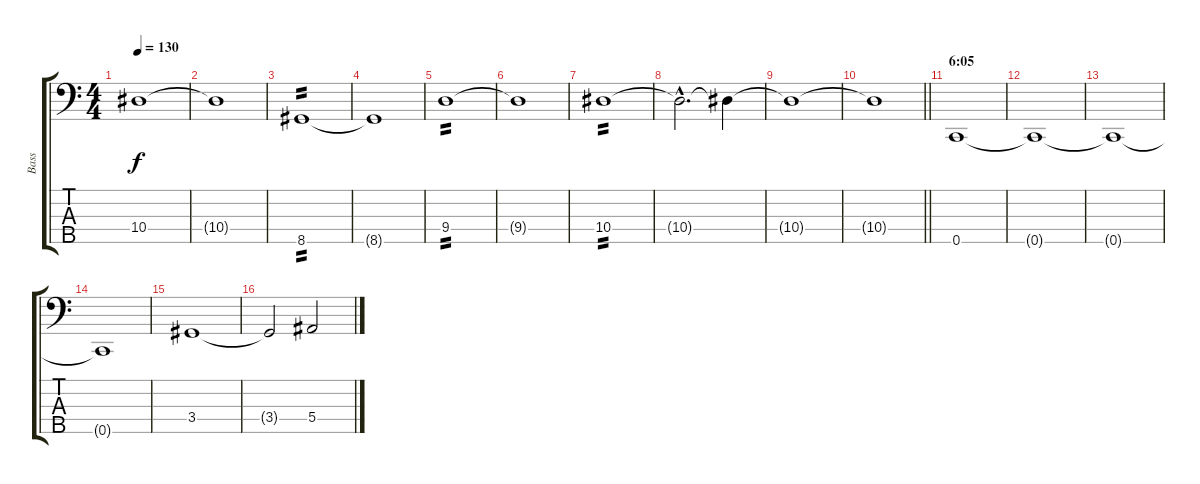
\track ("Bass" "Bass") {instrument electricbasspick}
\staff {score tabs}
\tuning (Ab2 Eb2 Bb1 F1 C1) {hide}
\ts (4 4)
\tempo 130
\clef f4
\ks c
10.4{t}.1{dy f} |
10.4{t}.1 |
8.5.1{tp 2} |
8.5{t}.1 |
9.4.1{tp 2} |
9.4{t}.1 |
10.4.1{tp 2} |
10.4{hac t}.2{d} 10.4{t}.4 |
10.4{t}.1 |
\barLineRight lightlight
10.4{t}.1 |
\section ("" "6:05")
0.5.1 |
0.5{t}.1 |
0.5{t}.1 |
0.5{t}.1 |
3.4.1 |
3.4{t}.2 5.4.2
